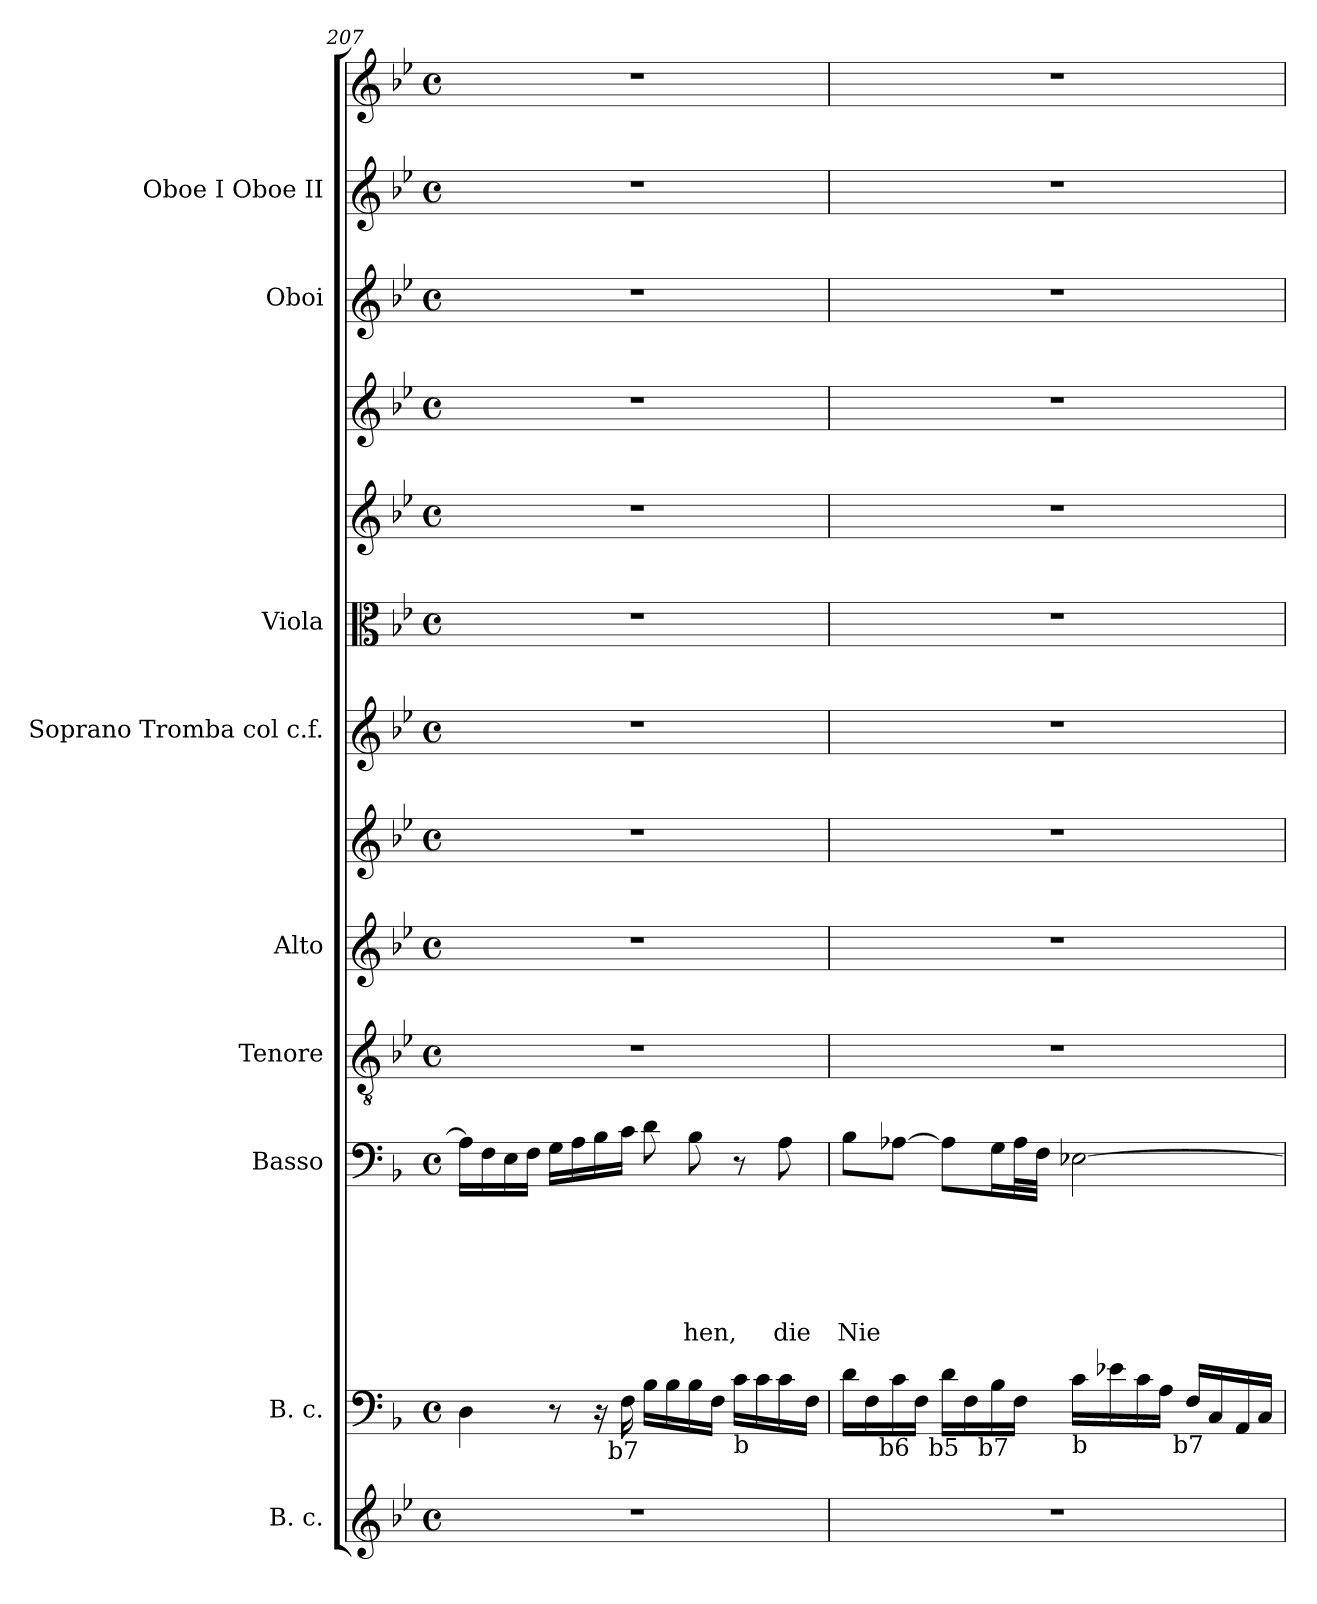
**kern	**kern	**kern	**text	**text	**text	**text	**text	**text	**kern	**kern	**kern	**kern	**kern	**kern	**kern	**kern	**kern	**kern
*part12	*part11	*part10	*part10	*part10	*part10	*part10	*part10	*part10	*part9	*part8	*part7	*part6	*part5	*part4	*part3	*part2	*part1	*part1
*staff13	*staff12	*staff11	*staff11	*staff11	*staff11	*staff11	*staff11	*staff11	*staff10	*staff9	*staff8	*staff7	*staff6	*staff5	*staff4	*staff3	*staff2	*staff1
*I"B. c.	*I"B. c.	*I"Basso	*	*	*	*	*	*	*I"Tenore	*I"Alto	*	*I"Soprano Tromba col c.f.	*I"Viola	*	*	*I"Oboi	*I"Oboe I Oboe II	*
*	*I'B. c.	*I'Basso	*	*	*	*	*	*	*I'Tenore	*I'Alto	*	*I'Soprano	*I'Viola	*	*	*	*I'Ob	*
*clefG2	*clefF4	*clefF4	*	*	*	*	*	*	*clefGv2	*clefG2	*clefG2	*clefG2	*clefC3	*clefG2	*clefG2	*clefG2	*clefG2	*clefG2
*k[b-e-]	*k[b-]	*k[b-]	*	*	*	*	*	*	*k[b-e-]	*k[b-e-]	*k[b-e-]	*k[b-e-]	*k[b-e-]	*k[b-e-]	*k[b-e-]	*k[b-e-]	*k[b-e-]	*k[b-e-]
*B-:	*F:	*F:	*	*	*	*	*	*	*B-:	*B-:	*B-:	*B-:	*B-:	*B-:	*B-:	*B-:	*B-:	*B-:
*M4/4	*M4/4	*M4/4	*	*	*	*	*	*	*M4/4	*M4/4	*M4/4	*M4/4	*M4/4	*M4/4	*M4/4	*M4/4	*M4/4	*M4/4
*met(c)	*met(c)	*met(c)	*	*	*	*	*	*	*met(c)	*met(c)	*met(c)	*met(c)	*met(c)	*met(c)	*met(c)	*met(c)	*met(c)	*met(c)
=207	=207	=207	=207	=207	=207	=207	=207	=207	=207	=207	=207	=207	=207	=207	=207	=207	=207	=207
*	*^	*	*	*	*	*	*	*	*	*	*	*	*	*	*	*	*	*
1r	4D\	4ryy	16A\LL]	.	.	.	.	.	.	1r	1r	1r	1r	1r	1r	1r	1r	1r	1r
.	.	.	16F\	.	.	.	.	.	.	.	.	.	.	.	.	.	.	.	.
.	.	.	16E\	.	.	.	.	.	.	.	.	.	.	.	.	.	.	.	.
.	.	.	16F\JJ	.	.	.	.	.	.	.	.	.	.	.	.	.	.	.	.
.	8r	8ryy	16G\LL	.	.	.	.	.	.	.	.	.	.	.	.	.	.	.	.
.	.	.	16A\	.	.	.	.	.	.	.	.	.	.	.	.	.	.	.	.
.	16rC	32ryy	16B-\	.	.	.	.	.	.	.	.	.	.	.	.	.	.	.	.
!	!	!LO:TX:b:t=b7	!	!	!	!	!	!	!	!	!	!	!	!	!	!	!	!	!
.	.	2ryy	.	.	.	.	.	.	.	.	.	.	.	.	.	.	.	.	.
.	16F\	.	16c\JJ	.	.	.	.	.	.	.	.	.	.	.	.	.	.	.	.
.	16B-\LL	.	8d\	.	.	.	.	.	.	.	.	.	.	.	.	.	.	.	.
.	16B-\	.	.	.	.	.	.	.	.	.	.	.	.	.	.	.	.	.	.
!	!	!	!	!	!	!	!	!	!LO:LY:b	!	!	!	!	!	!	!	!	!	!
.	16B-\	.	8B-\	.	.	.	.	.	hen,	.	.	.	.	.	.	.	.	.	.
.	16F\JJ	.	.	.	.	.	.	.	.	.	.	.	.	.	.	.	.	.	.
!	!LO:TX:b:t=b	!	!	!	!	!	!	!	!	!	!	!	!	!	!	!	!	!	!
.	16c>\LL	.	8r	.	.	.	.	.	.	.	.	.	.	.	.	.	.	.	.
.	16c\	.	.	.	.	.	.	.	.	.	.	.	.	.	.	.	.	.	.
!	!	!	!	!	!	!	!	!	!LO:LY:b	!	!	!	!	!	!	!	!	!	!
.	16c\	.	8A\	.	.	.	.	.	die	.	.	.	.	.	.	.	.	.	.
.	.	16.ryy	.	.	.	.	.	.	.	.	.	.	.	.	.	.	.	.	.
.	16F\JJ	.	.	.	.	.	.	.	.	.	.	.	.	.	.	.	.	.	.
=208	=208	=208	=208	=208	=208	=208	=208	=208	=208	=208	=208	=208	=208	=208	=208	=208	=208	=208	=208
!	!	!	!	!	!	!	!	!	!LO:LY:b	!	!	!	!	!	!	!	!	!	!
*	*^	*^	*	*	*	*	*	*	*	*	*	*	*	*	*	*	*	*	*
1r	16d>\LL	16.ryy	8..ryy	4ryy	8B-\L	.	.	.	.	.	Nie	1r	1r	1r	1r	1r	1r	1r	1r	1r	1r
.	16F\	.	.	.	.	.	.	.	.	.	.	.	.	.	.	.	.	.	.	.	.
!	!	!LO:TX:b:t=b6	!	!	!	!	!	!	!	!	!	!	!	!	!	!	!	!	!	!	!
.	.	2ryy	.	.	.	.	.	.	.	.	.	.	.	.	.	.	.	.	.	.	.
.	16c\	.	.	.	[>8A-X\J	.	.	.	.	.	.	.	.	.	.	.	.	.	.	.	.
.	16F\JJ	.	.	.	.	.	.	.	.	.	.	.	.	.	.	.	.	.	.	.	.
!	!	!	!LO:TX:b:t=b5	!	!	!	!	!	!	!	!	!	!	!	!	!	!	!	!	!	!
.	.	.	2ryy	.	.	.	.	.	.	.	.	.	.	.	.	.	.	.	.	.	.
.	16d>\LL	.	.	16.ryy	8A-\L]	.	.	.	.	.	.	.	.	.	.	.	.	.	.	.	.
.	16F\	.	.	.	.	.	.	.	.	.	.	.	.	.	.	.	.	.	.	.	.
!	!	!	!	!LO:TX:b:t=b7	!	!	!	!	!	!	!	!	!	!	!	!	!	!	!	!	!
.	.	.	.	2ryy	.	.	.	.	.	.	.	.	.	.	.	.	.	.	.	.	.
.	16B-\	.	.	.	16G\L	.	.	.	.	.	.	.	.	.	.	.	.	.	.	.	.
.	16F\JJ	.	.	.	32A-\L	.	.	.	.	.	.	.	.	.	.	.	.	.	.	.	.
.	.	.	.	.	32F\JJJ	.	.	.	.	.	.	.	.	.	.	.	.	.	.	.	.
!	!LO:TX:b:t=b	!	!	!	!	!	!	!	!	!	!	!	!	!	!	!	!	!	!	!	!
.	16c\LL	.	.	.	[>2E-X\	.	.	.	.	.	.	.	.	.	.	.	.	.	.	.	.
.	16e-X\	.	.	.	.	.	.	.	.	.	.	.	.	.	.	.	.	.	.	.	.
.	.	4ryy	.	.	.	.	.	.	.	.	.	.	.	.	.	.	.	.	.	.	.
.	16c\	.	.	.	.	.	.	.	.	.	.	.	.	.	.	.	.	.	.	.	.
.	16A\JJ	.	.	.	.	.	.	.	.	.	.	.	.	.	.	.	.	.	.	.	.
!	!	!	!LO:TX:b:t=b7	!	!	!	!	!	!	!	!	!	!	!	!	!	!	!	!	!	!
.	.	.	4ryy	.	.	.	.	.	.	.	.	.	.	.	.	.	.	.	.	.	.
.	16F/LL	.	.	.	.	.	.	.	.	.	.	.	.	.	.	.	.	.	.	.	.
.	16C/	.	.	.	.	.	.	.	.	.	.	.	.	.	.	.	.	.	.	.	.
.	.	8ryy	.	8ryy	.	.	.	.	.	.	.	.	.	.	.	.	.	.	.	.	.
.	16AA/	.	.	.	.	.	.	.	.	.	.	.	.	.	.	.	.	.	.	.	.
.	16C/JJ	.	.	.	.	.	.	.	.	.	.	.	.	.	.	.	.	.	.	.	.
.	.	32ryy	32ryy	32ryy	.	.	.	.	.	.	.	.	.	.	.	.	.	.	.	.	.
*	*v	*v	*v	*v	*	*	*	*	*	*	*	*	*	*	*	*	*	*	*	*	*
=	=	=	=	=	=	=	=	=	=	=	=	=	=	=	=	=	=	=
*-	*-	*-	*-	*-	*-	*-	*-	*-	*-	*-	*-	*-	*-	*-	*-	*-	*-	*-
